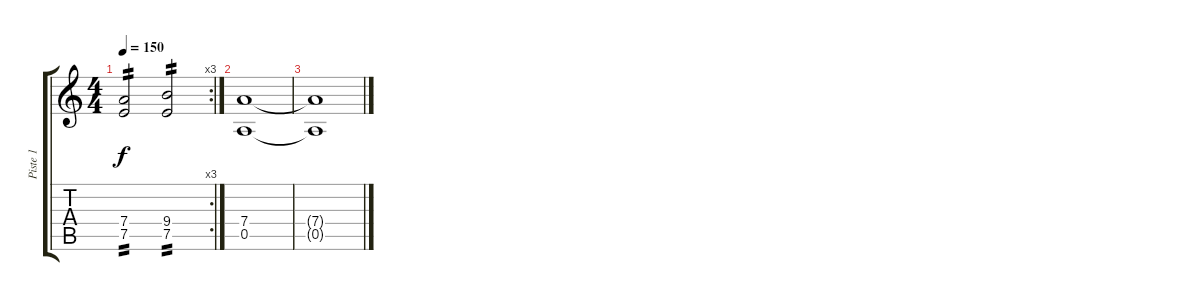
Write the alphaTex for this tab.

\track ("Piste 1" "Piste 1") {instrument overdrivenguitar}
\staff {score tabs}
\tuning (E4 B3 G3 D3 A2 E2) {hide}
\rc 3
\ts (4 4)
\tempo 150
\clef g2
\ks c
(7.4 7.5).2{tp 2 dy f} (9.4 7.5).2{tp 2} |
(7.4 0.5).1 |
(7.4{t} 0.5{t}).1
